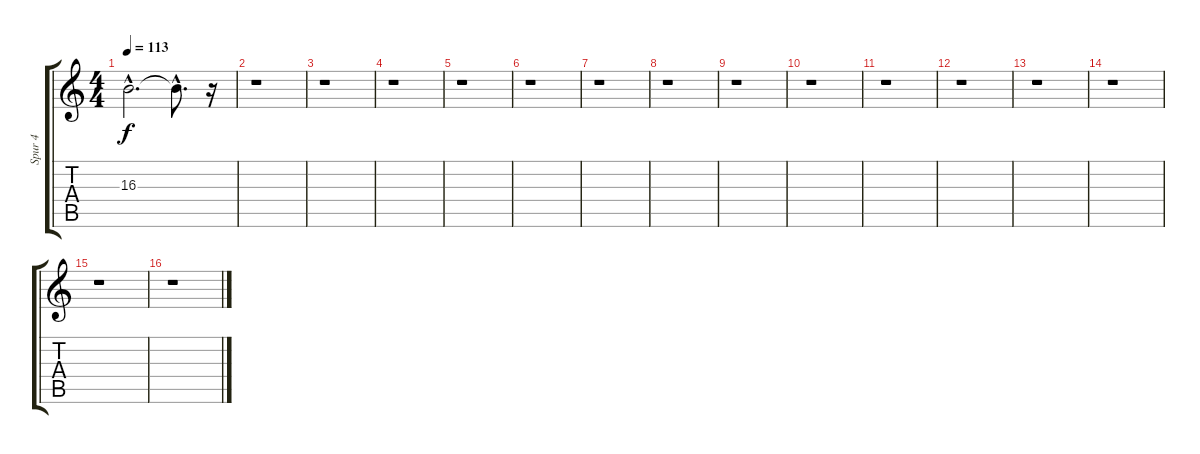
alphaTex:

\track ("Spur 4" "Spur 4") {instrument fx7echoes}
\staff {score tabs}
\tuning (E4 B3 G3 D3 A2 E2) {hide}
\ts (4 4)
\tempo 113
\clef g2
\ks c
16.3{hac t}.2{d dy f} 16.3{hac t}.8{d} r.16 |
r.1 |
r.1 |
r.1 |
r.1 |
r.1 |
r.1 |
r.1 |
r.1 |
r.1 |
r.1 |
r.1 |
r.1 |
r.1 |
r.1 |
r.1
